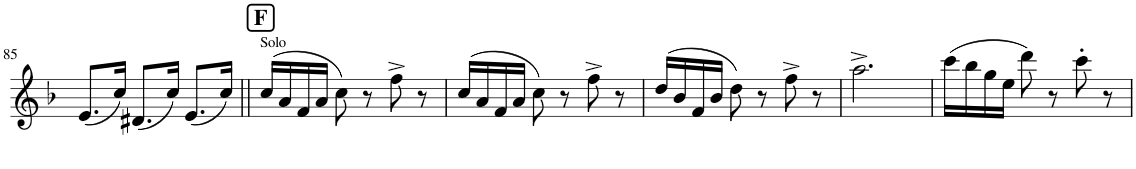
**kern	**dynam
*part1	*part1
*staff1	*staff1
*I"Bb Clarinet	*
*I'Cl	*
!!LO:PB:g=z
*clefG2	*
*Trd1c2	*
*k[b-]	*
*M3/4	*
=85	=85
(8.e/L	.
!	!LO:HP:b
16cc/Jk)	>
(8.d#X/L	.
16cc/Jk)	.
(8.e/L	.
16cc/Jk)	.
.	]
=86||	=86||
!LO:TX:a:t=Solo	!
!LO:TX:a:B:t=F	!
!	!LO:DY:b
(16cc/LL	p
16a/	.
16f/	.
16a/JJ	.
8cc\)	.
8r	.
8ff^\	.
8r	.
=87	=87
(16cc/LL	.
16a/	.
16f/	.
16a/JJ	.
8cc\)	.
8r	.
8ff^\	.
8r	.
=88	=88
(16dd/LL	.
16b-/	.
16f/	.
16b-/JJ	.
8dd\)	.
8r	.
8ff^\	.
8r	.
=89	=89
2.aa^\	.
=90	=90
(16ccc\LL	.
16bb-\	.
16gg\	.
16ee\JJ	.
8ddd\)	.
8r	.
8ccc'\	.
8r	.
=	=
*-	*-
